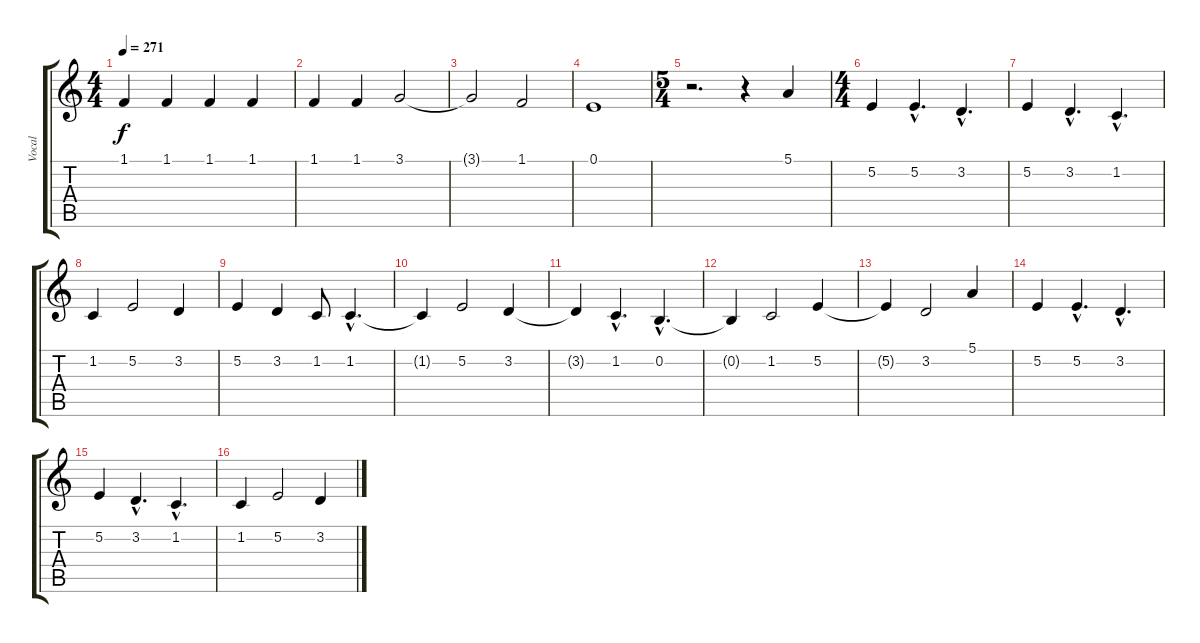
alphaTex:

\track ("Vocal" "Vocal") {instrument lead3calliope}
\staff {score tabs}
\tuning (E4 B3 G3 D3 A2 E2) {hide}
\ts (4 4)
\tempo 271
\clef g2
\ks c
1.1.4{dy f} 1.1.4 1.1.4 1.1.4 |
1.1.4 1.1.4 3.1.2 |
3.1{t}.2 1.1.2 |
0.1.1 |
\ts (5 4)
r.2{d} r.4 5.1.4 |
\ts (4 4)
5.2.4 5.2{hac}.4{d} 3.2{hac}.4{d} |
5.2.4 3.2{hac}.4{d} 1.2{hac}.4{d} |
1.2.4 5.2.2 3.2.4 |
5.2.4 3.2.4 1.2.8 1.2{hac}.4{d} |
1.2{t}.4 5.2.2 3.2.4 |
3.2{t}.4 1.2{hac}.4{d} 0.2{hac}.4{d} |
0.2{t}.4 1.2.2 5.2.4 |
5.2{t}.4 3.2.2 5.1.4 |
5.2.4 5.2{hac}.4{d} 3.2{hac}.4{d} |
5.2.4 3.2{hac}.4{d} 1.2{hac}.4{d} |
1.2.4 5.2.2 3.2.4
